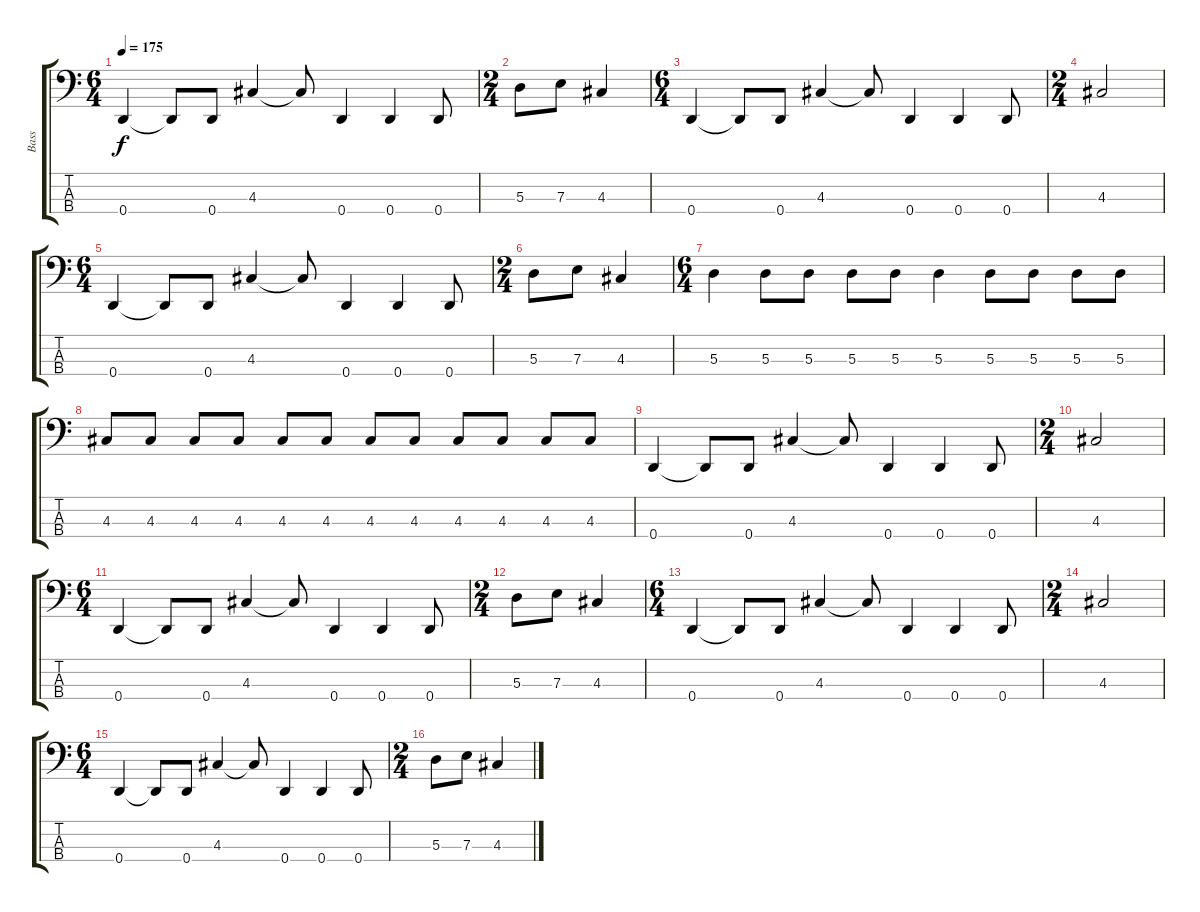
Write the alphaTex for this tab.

\track ("Bass" "Bass") {instrument electricbasspick}
\staff {score tabs}
\tuning (G2 D2 A1 D1) {hide}
\ts (6 4)
\tempo 175
\clef f4
\ks c
0.4.4{dy f} 0.4{t}.8 0.4.8 4.3.4 4.3{t}.8 0.4.4 0.4.4 0.4.8 |
\ts (2 4)
5.3.8 7.3.8 4.3.4 |
\ts (6 4)
0.4.4 0.4{t}.8 0.4.8 4.3.4 4.3{t}.8 0.4.4 0.4.4 0.4.8 |
\ts (2 4)
4.3.2 |
\ts (6 4)
0.4.4 0.4{t}.8 0.4.8 4.3.4 4.3{t}.8 0.4.4 0.4.4 0.4.8 |
\ts (2 4)
5.3.8 7.3.8 4.3.4 |
\ts (6 4)
5.3.4 5.3.8 5.3.8 5.3.8 5.3.8 5.3.4 5.3.8 5.3.8 5.3.8 5.3.8 |
4.3.8 4.3.8 4.3.8 4.3.8 4.3.8 4.3.8 4.3.8 4.3.8 4.3.8 4.3.8 4.3.8 4.3.8 |
0.4.4 0.4{t}.8 0.4.8 4.3.4 4.3{t}.8 0.4.4 0.4.4 0.4.8 |
\ts (2 4)
4.3.2 |
\ts (6 4)
0.4.4 0.4{t}.8 0.4.8 4.3.4 4.3{t}.8 0.4.4 0.4.4 0.4.8 |
\ts (2 4)
5.3.8 7.3.8 4.3.4 |
\ts (6 4)
0.4.4 0.4{t}.8 0.4.8 4.3.4 4.3{t}.8 0.4.4 0.4.4 0.4.8 |
\ts (2 4)
4.3.2 |
\ts (6 4)
0.4.4 0.4{t}.8 0.4.8 4.3.4 4.3{t}.8 0.4.4 0.4.4 0.4.8 |
\ts (2 4)
5.3.8 7.3.8 4.3.4
